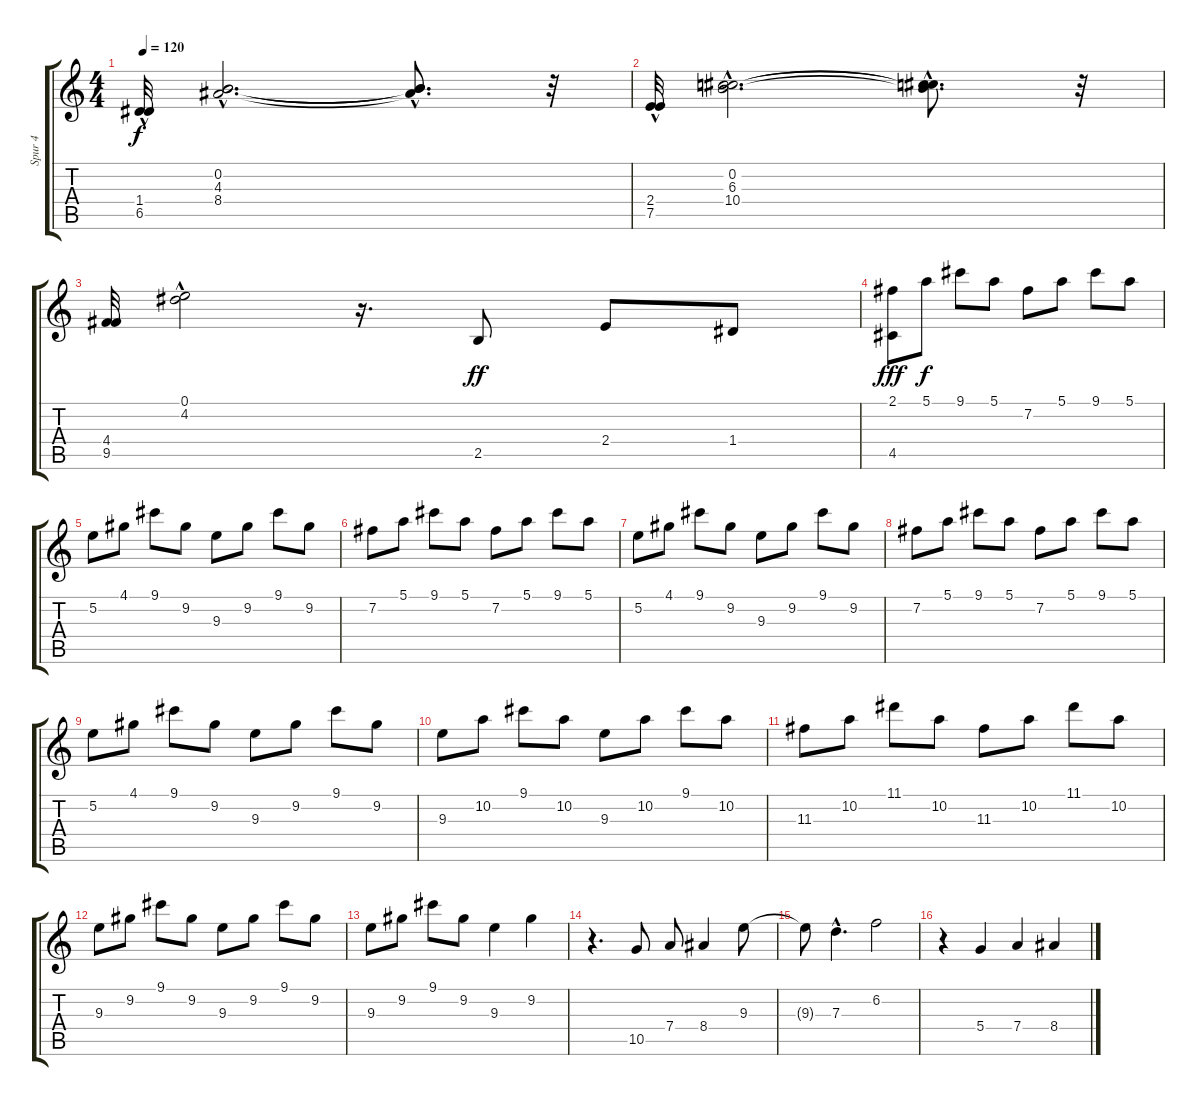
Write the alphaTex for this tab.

\track ("Spur 4" "Spur 4") {instrument acousticguitarnylon}
\staff {score tabs}
\tuning (E4 B3 G3 D3 A2 E2) {hide}
\ts (4 4)
\tempo 120
\clef g2
\ks c
(1.4{hac} 6.5{hac}).32{dy f} (0.2{hac} 4.3{hac} 8.4{hac}).2{d} (0.2{hac t} 4.3{hac t} 8.4{hac t}).8{d} r.32 |
(2.4{hac} 7.5{hac}).32 (0.2{hac} 6.3{hac} 10.4{hac}).2{d} (0.2{hac t} 6.3{hac t} 10.4{hac t}).8{d} r.32 |
(4.4 9.5).32 (0.1{hac} 4.2).2 r.16{d} 2.5.8{dy ff} 2.4.8 1.4.8 |
(2.1 4.5).8{dy fff} 5.1.8{dy f} 9.1.8 5.1.8 7.2.8 5.1.8 9.1.8 5.1.8 |
5.2.8 4.1.8 9.1.8 9.2.8 9.3.8 9.2.8 9.1.8 9.2.8 |
7.2.8 5.1.8 9.1.8 5.1.8 7.2.8 5.1.8 9.1.8 5.1.8 |
5.2.8 4.1.8 9.1.8 9.2.8 9.3.8 9.2.8 9.1.8 9.2.8 |
7.2.8 5.1.8 9.1.8 5.1.8 7.2.8 5.1.8 9.1.8 5.1.8 |
5.2.8 4.1.8 9.1.8 9.2.8 9.3.8 9.2.8 9.1.8 9.2.8 |
9.3.8 10.2.8 9.1.8 10.2.8 9.3.8 10.2.8 9.1.8 10.2.8 |
11.3.8 10.2.8 11.1.8 10.2.8 11.3.8 10.2.8 11.1.8 10.2.8 |
9.3.8 9.2.8 9.1.8 9.2.8 9.3.8 9.2.8 9.1.8 9.2.8 |
9.3.8 9.2.8 9.1.8 9.2.8 9.3.4 9.2.4 |
r.4{d} 10.5.8 7.4.8 8.4.4 9.3.8 |
9.3{t}.8 7.3{hac}.4{d} 6.2.2 |
r.4 5.4.4 7.4.4 8.4.4
